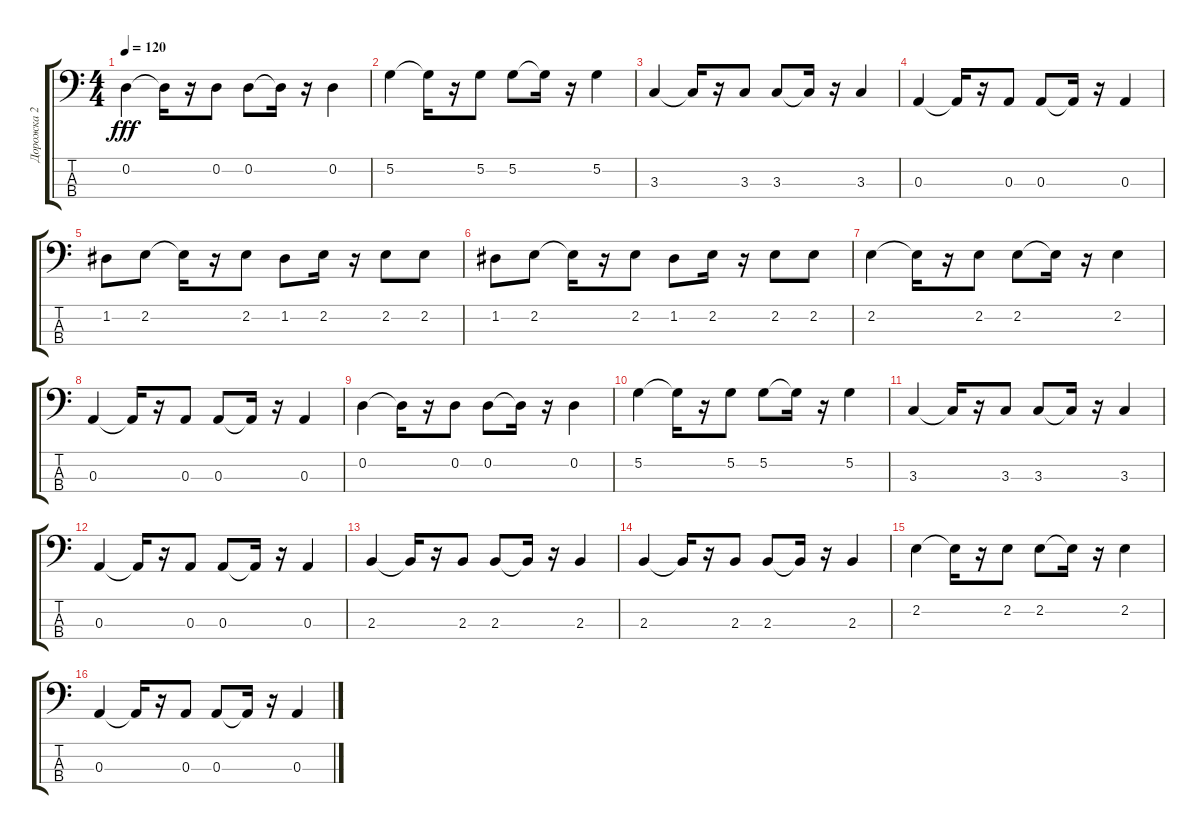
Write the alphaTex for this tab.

\track ("Дорожка 2" "Дорожка 2") {instrument electricbassfinger}
\staff {score tabs}
\tuning (G2 D2 A1 E1) {hide}
\ts (4 4)
\tempo 120
\clef f4
\ks c
0.2.4{dy fff} 0.2{t}.16 r.16 0.2.8 0.2.8 0.2{t}.16 r.16 0.2.4 |
5.2.4 5.2{t}.16 r.16 5.2.8 5.2.8 5.2{t}.16 r.16 5.2.4 |
3.3.4 3.3{t}.16 r.16 3.3.8 3.3.8 3.3{t}.16 r.16 3.3.4 |
0.3.4 0.3{t}.16 r.16 0.3.8 0.3.8 0.3{t}.16 r.16 0.3.4 |
1.2.8 2.2.8 2.2{t}.16 r.16 2.2.8 1.2.8 2.2.16 r.16 2.2.8 2.2.8 |
1.2.8 2.2.8 2.2{t}.16 r.16 2.2.8 1.2.8 2.2.16 r.16 2.2.8 2.2.8 |
2.2.4 2.2{t}.16 r.16 2.2.8 2.2.8 2.2{t}.16 r.16 2.2.4 |
0.3.4 0.3{t}.16 r.16 0.3.8 0.3.8 0.3{t}.16 r.16 0.3.4 |
0.2.4 0.2{t}.16 r.16 0.2.8 0.2.8 0.2{t}.16 r.16 0.2.4 |
5.2.4 5.2{t}.16 r.16 5.2.8 5.2.8 5.2{t}.16 r.16 5.2.4 |
3.3.4 3.3{t}.16 r.16 3.3.8 3.3.8 3.3{t}.16 r.16 3.3.4 |
0.3.4 0.3{t}.16 r.16 0.3.8 0.3.8 0.3{t}.16 r.16 0.3.4 |
2.3.4 2.3{t}.16 r.16 2.3.8 2.3.8 2.3{t}.16 r.16 2.3.4 |
2.3.4 2.3{t}.16 r.16 2.3.8 2.3.8 2.3{t}.16 r.16 2.3.4 |
2.2.4 2.2{t}.16 r.16 2.2.8 2.2.8 2.2{t}.16 r.16 2.2.4 |
0.3.4 0.3{t}.16 r.16 0.3.8 0.3.8 0.3{t}.16 r.16 0.3.4
